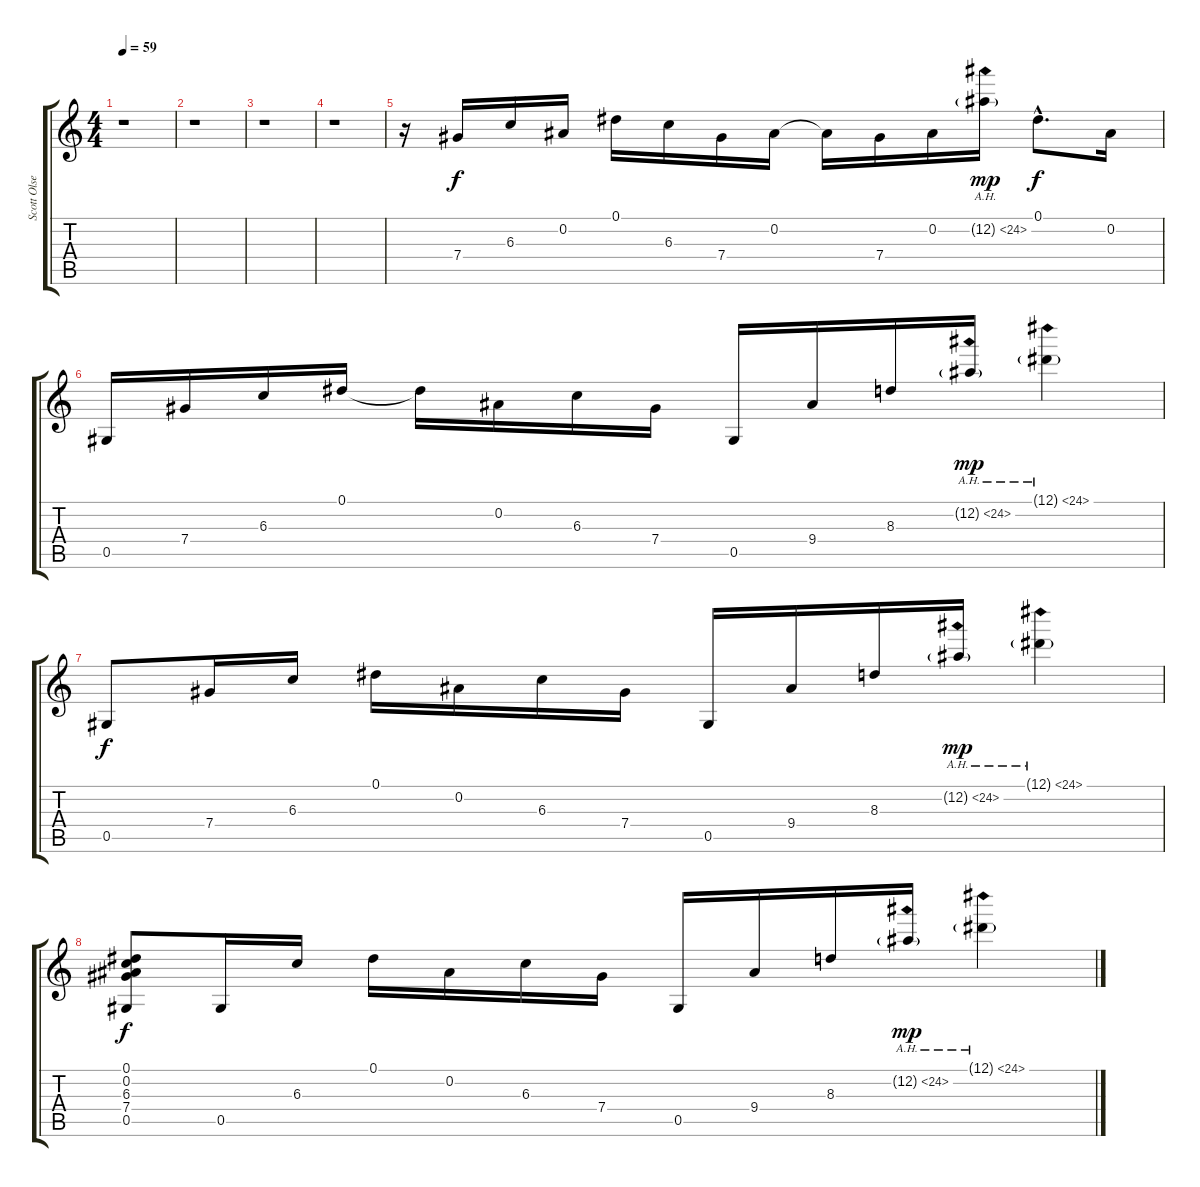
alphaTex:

\track ("Scott Olsen" "Scott Olse") {instrument acousticguitarsteel}
\staff {score tabs}
\tuning (Eb4 Bb3 Gb3 Db3 Ab2 Eb2) {hide}
\ts (4 4)
\tempo 59
\clef g2
\ks c
r.1{dy f instrument acousticguitarsteel} |
r.1 |
r.1 |
r.1 |
r.16 7.4.16 6.3.16 0.2.16 0.1.16 6.3.16 7.4.16 0.2.16 0.2{t}.16 7.4.16 0.2.16 12.2{ah 12 g}.16{dy mp} 0.1{hac}.8{d dy f} 0.2.16 |
0.5.16 7.4.16 6.3.16 0.1.16 0.1{t}.16 0.2.16 6.3.16 7.4.16 0.5.16 9.4.16 8.3.16 12.2{ah 12 g}.16{dy mp} 12.1{ah 12 g}.4 |
0.5.8{dy f} 7.4.16 6.3.16 0.1.16 0.2.16 6.3.16 7.4.16 0.5.16 9.4.16 8.3.16 12.2{ah 12 g}.16{dy mp} 12.1{ah 12 g}.4 |
(0.1 0.2 6.3 7.4 0.5).8{dy f} 0.5.16 6.3.16 0.1.16 0.2.16 6.3.16 7.4.16 0.5.16 9.4.16 8.3.16 12.2{ah 12 g}.16{dy mp} 12.1{ah 12 g}.4
